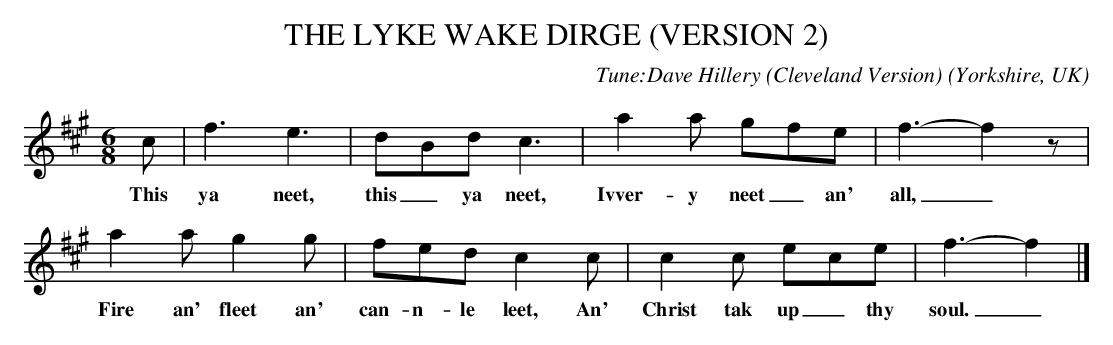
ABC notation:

X:1
T:THE LYKE WAKE DIRGE (VERSION 2)
O:Yorkshire, UK
C:Tune:Dave Hillery (Cleveland Version)
M:6/8
L:1/8
K:F# aeo
c|f3 e3|dBd c3|a2 a gfe|f3- f2 z|
w: This ya neet, this_ ya neet, Ivver- y neet_ an' all,_
a2 a g2 g|fed c2 c|c2 c ece|f3- f2|]
w: Fire an' fleet an' can- n- le leet, An' Christ tak up_ thy soul._
